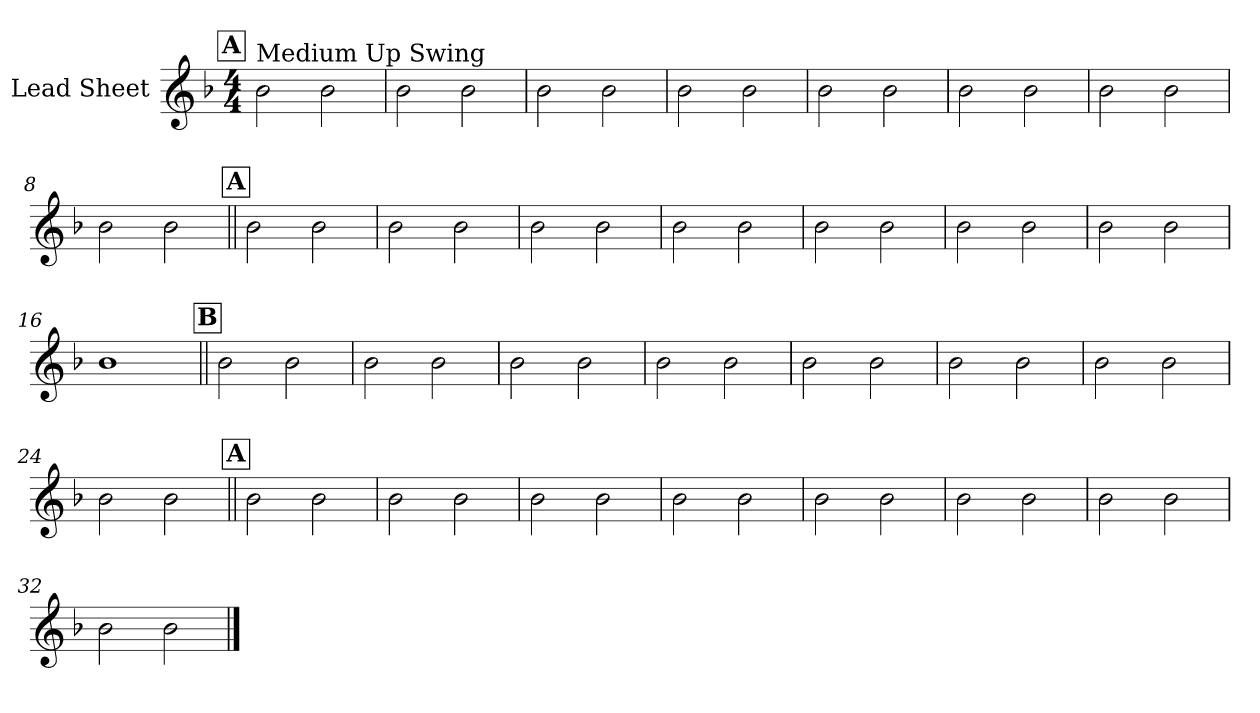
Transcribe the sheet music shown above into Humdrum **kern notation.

**kern
*part1
*staff1
*I"Lead Sheet
*clefG2
*k[b-]
*F:
*M4/4
!!LO:REH:place=s1:a:fs=14:t=A
=1
!LO:TX:a:t=Medium Up Swing
2b-\
2b-\
=2
2b-\
2b-\
=3
2b-\
2b-\
=4
2b-\
2b-\
!!LO:LB:g=z
=5
2b-\
2b-\
=6
2b-\
2b-\
=7
2b-\
2b-\
=8
2b-\
2b-\
!!LO:LB:g=z
!!LO:REH:place=s1:a:fs=14:t=A
=9||
2b-\
2b-\
=10
2b-\
2b-\
=11
2b-\
2b-\
=12
2b-\
2b-\
!!LO:LB:g=z
=13
2b-\
2b-\
=14
2b-\
2b-\
=15
2b-\
2b-\
=16
1b-
!!LO:LB:g=z
!!LO:REH:place=s1:a:fs=14:t=B
=17||
2b-\
2b-\
=18
2b-\
2b-\
=19
2b-\
2b-\
=20
2b-\
2b-\
!!LO:LB:g=z
=21
2b-\
2b-\
=22
2b-\
2b-\
=23
2b-\
2b-\
=24
2b-\
2b-\
!!LO:LB:g=z
!!LO:REH:place=s1:a:fs=14:t=A
=25||
2b-\
2b-\
=26
2b-\
2b-\
=27
2b-\
2b-\
=28
2b-\
2b-\
!!LO:LB:g=z
=29
2b-\
2b-\
=30
2b-\
2b-\
=31
2b-\
2b-\
=32
2b-\
2b-\
==
*-
